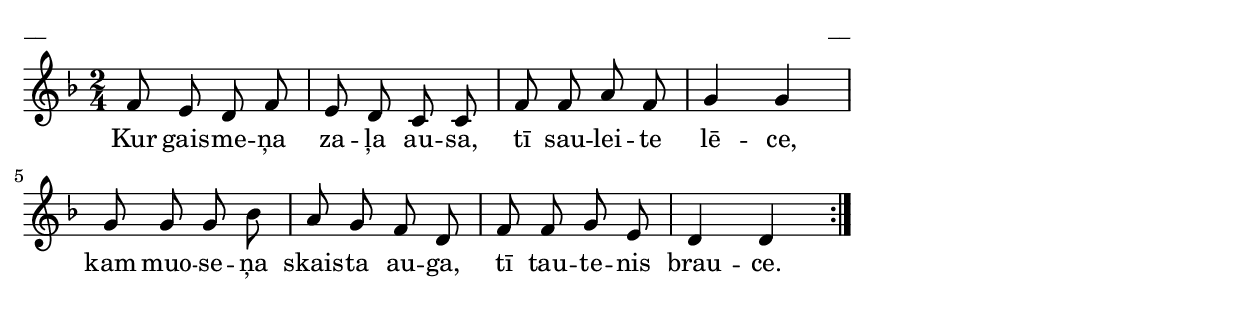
\version "2.13.16"
%\header {
%    title = "Kur gaismena zaļa ausa"
%}
\paper {
line-width = 14\cm
left-margin = 0.4\cm
between-system-padding = 0.1\cm
between-system-space = 0.1\cm
}
\layout {
indent = #0
ragged-last = ##f
}


voiceA = \relative c' {
\clef "treble"
\key d \minor
\repeat volta 2 {
\time 2/4
f8 e d f |
e8 d c c |
f8 f a f |
g4 g |
g8 g g bes |
a8 g f d |
f8 f g e |
d4 d |
}
} 


lyricA = \lyricmode {
Kur gais -- me -- ņa za -- ļa au -- sa, tī sau -- lei -- te lē -- ce,
kam muo -- se -- ņa skais -- ta au -- ga, tī tau -- te -- nis brau -- ce.
} 


fullScore = <<
\new Staff {
<<
\new Voice = "voiceA" { \oneVoice \autoBeamOff \voiceA }
\lyricsto "voiceA" \new Lyrics \lyricA
>>
}
>>

\score {
\fullScore
\header { piece = "__" opus = "__" }
}
\markup { \with-color #(x11-color 'white) \sans \smaller "__" }
\score {
\unfoldRepeats
\fullScore
\midi {
\context { \Staff \remove "Staff_performer" }
\context { \Voice \consists "Staff_performer" }
}
}



